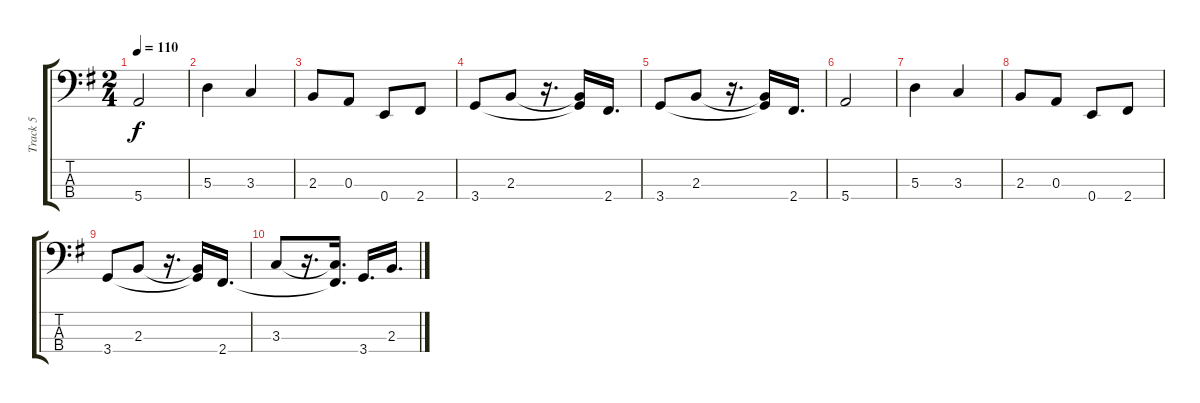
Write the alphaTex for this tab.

\track ("Track 5" "Track 5") {mute instrument acousticguitarnylon}
\staff {score tabs}
\tuning (G2 D2 A1 E1) {hide}
\ts (2 4)
\tempo 110
\clef f4
\ks g
5.4.2{dy f} |
5.3.4 3.3.4 |
2.3.8 0.3.8 0.4.8 2.4.8 |
3.4.8 2.3.8 r.16{d} (2.3{t} 3.4{t}).16 2.4.16{d} |
3.4.8 2.3.8 r.16{d} (2.3{t} 3.4{t}).16 2.4.16{d} |
5.4.2 |
5.3.4 3.3.4 |
2.3.8 0.3.8 0.4.8 2.4.8 |
3.4.8 2.3.8 r.16{d} (2.3{t} 3.4{t}).16 2.4.16{d} |
3.3.8 r.16{d} (3.3{t} 2.4{t}).16{d} 3.4.16{d} 2.3.16{d}
